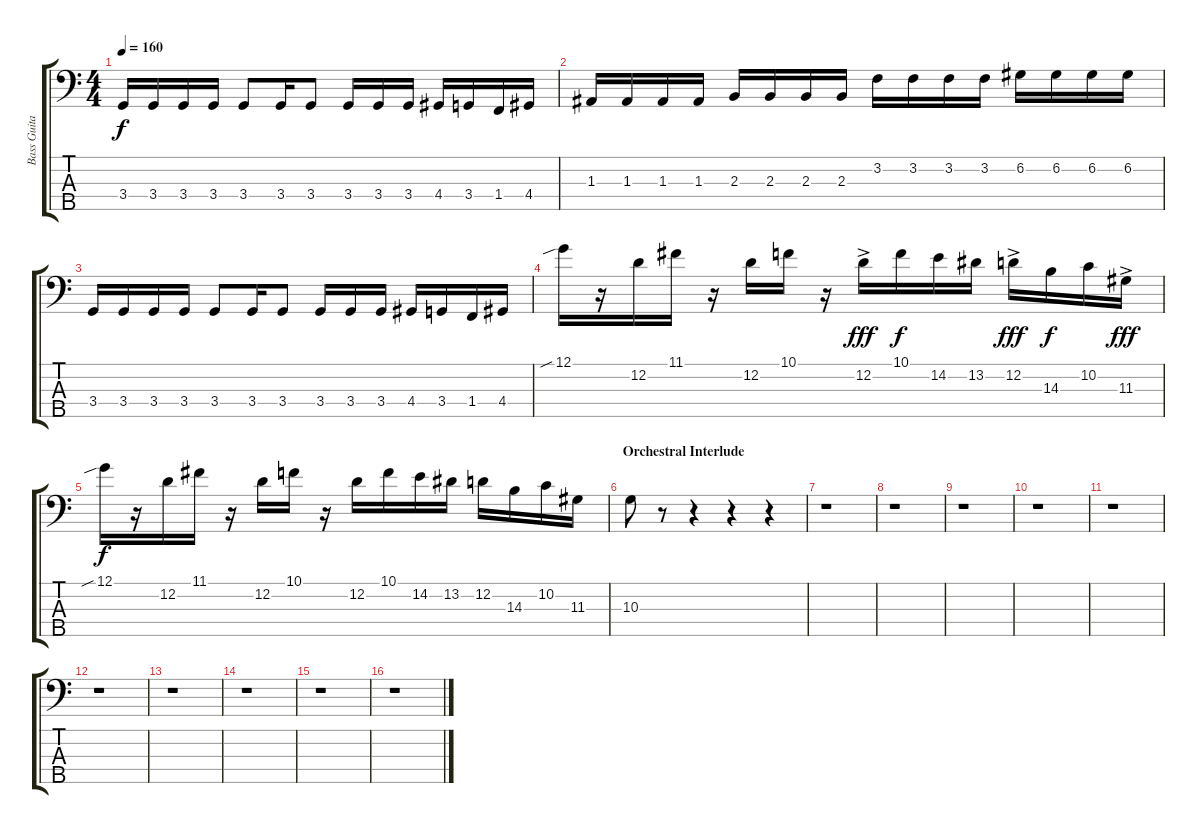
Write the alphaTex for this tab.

\track ("Bass Guitar" "Bass Guita") {instrument electricbasspick}
\staff {score tabs}
\tuning (G2 D2 A1 E1 B0) {hide}
\ts (4 4)
\tempo 160
\clef f4
\ks c
3.4.16{dy f} 3.4.16 3.4.16 3.4.16 3.4.8 3.4.16 3.4.8 3.4.16 3.4.16 3.4.16 4.4.16 3.4.16 1.4.16 4.4.16 |
1.3.16 1.3.16 1.3.16 1.3.16 2.3.16 2.3.16 2.3.16 2.3.16 3.2.16 3.2.16 3.2.16 3.2.16 6.2.16 6.2.16 6.2.16 6.2.16 |
3.4.16 3.4.16 3.4.16 3.4.16 3.4.8 3.4.16 3.4.8 3.4.16 3.4.16 3.4.16 4.4.16 3.4.16 1.4.16 4.4.16 |
12.1{sib}.16 r.16 12.2.16 11.1.16 r.16 12.2.16 10.1.16 r.16 12.2{ac}.16{dy fff} 10.1.16{dy f} 14.2.16 13.2.16 12.2{ac}.16{dy fff} 14.3.16{dy f} 10.2.16 11.3{ac}.16{dy fff} |
12.1{sib}.16{dy f} r.16 12.2.16 11.1.16 r.16 12.2.16 10.1.16 r.16 12.2.16 10.1.16 14.2.16 13.2.16 12.2.16 14.3.16 10.2.16 11.3.16 |
\section ("" "Orchestral Interlude")
10.3.8 r.8 r.4 r.4 r.4 |
r.1 |
r.1 |
r.1 |
r.1 |
r.1 |
r.1 |
r.1 |
r.1 |
r.1 |
r.1
